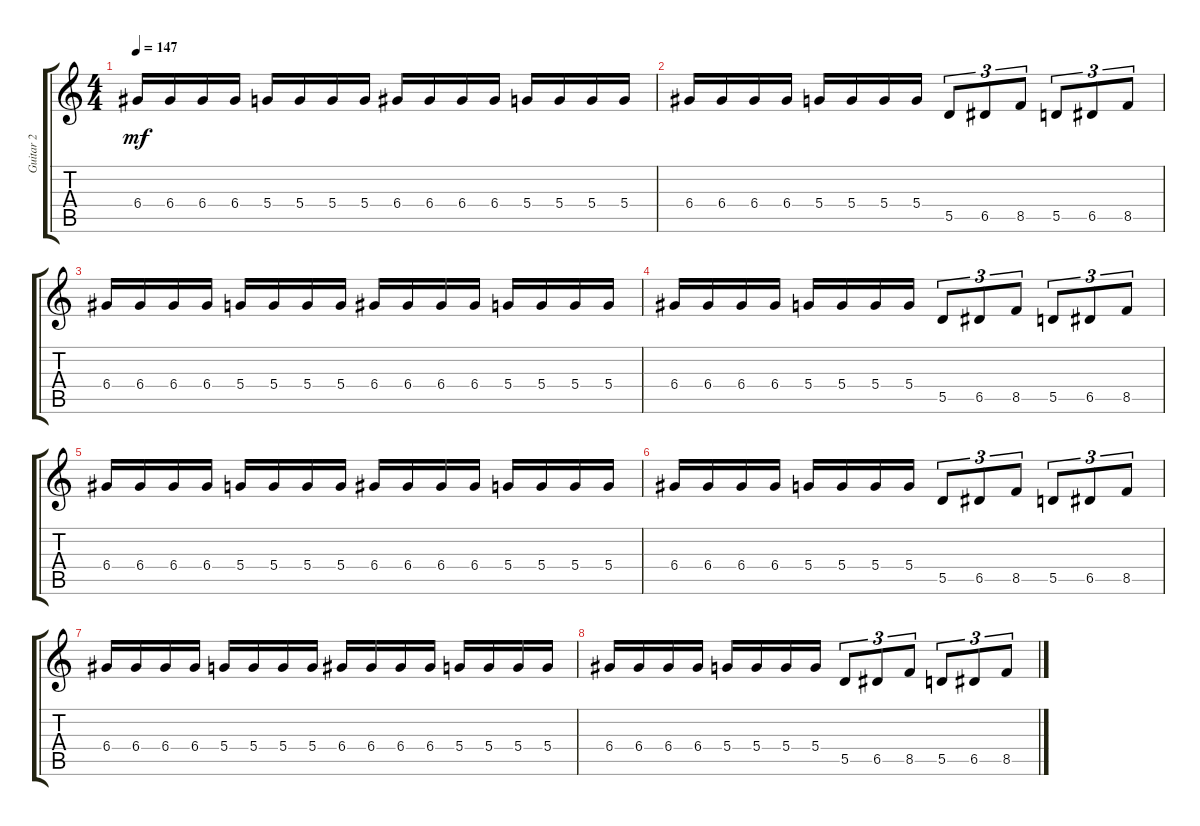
\track ("Guitar 2" "Guitar 2") {instrument overdrivenguitar}
\staff {score tabs}
\tuning (E4 B3 G3 D3 A2 E2) {hide}
\ts (4 4)
\tempo 147
\clef g2
\ks c
6.4.16{dy mf volume 10} 6.4.16 6.4.16 6.4.16 5.4.16 5.4.16 5.4.16 5.4.16 6.4.16 6.4.16 6.4.16 6.4.16 5.4.16 5.4.16 5.4.16 5.4.16 |
6.4.16 6.4.16 6.4.16 6.4.16 5.4.16 5.4.16 5.4.16 5.4.16 5.5.8{tu (3 2)} 6.5.8{tu (3 2)} 8.5.8{tu (3 2)} 5.5.8{tu (3 2)} 6.5.8{tu (3 2)} 8.5.8{tu (3 2)} |
6.4.16 6.4.16 6.4.16 6.4.16 5.4.16 5.4.16 5.4.16 5.4.16 6.4.16 6.4.16 6.4.16 6.4.16 5.4.16 5.4.16 5.4.16 5.4.16 |
6.4.16 6.4.16 6.4.16 6.4.16 5.4.16 5.4.16 5.4.16 5.4.16 5.5.8{tu (3 2)} 6.5.8{tu (3 2)} 8.5.8{tu (3 2)} 5.5.8{tu (3 2)} 6.5.8{tu (3 2)} 8.5.8{tu (3 2)} |
6.4.16 6.4.16 6.4.16 6.4.16 5.4.16 5.4.16 5.4.16 5.4.16 6.4.16 6.4.16 6.4.16 6.4.16 5.4.16 5.4.16 5.4.16 5.4.16 |
6.4.16 6.4.16 6.4.16 6.4.16 5.4.16 5.4.16 5.4.16 5.4.16 5.5.8{tu (3 2)} 6.5.8{tu (3 2)} 8.5.8{tu (3 2)} 5.5.8{tu (3 2)} 6.5.8{tu (3 2)} 8.5.8{tu (3 2)} |
6.4.16 6.4.16 6.4.16 6.4.16 5.4.16 5.4.16 5.4.16 5.4.16 6.4.16 6.4.16 6.4.16 6.4.16 5.4.16 5.4.16 5.4.16 5.4.16 |
6.4.16 6.4.16 6.4.16 6.4.16 5.4.16 5.4.16 5.4.16 5.4.16 5.5.8{tu (3 2)} 6.5.8{tu (3 2)} 8.5.8{tu (3 2)} 5.5.8{tu (3 2)} 6.5.8{tu (3 2)} 8.5.8{tu (3 2)}
